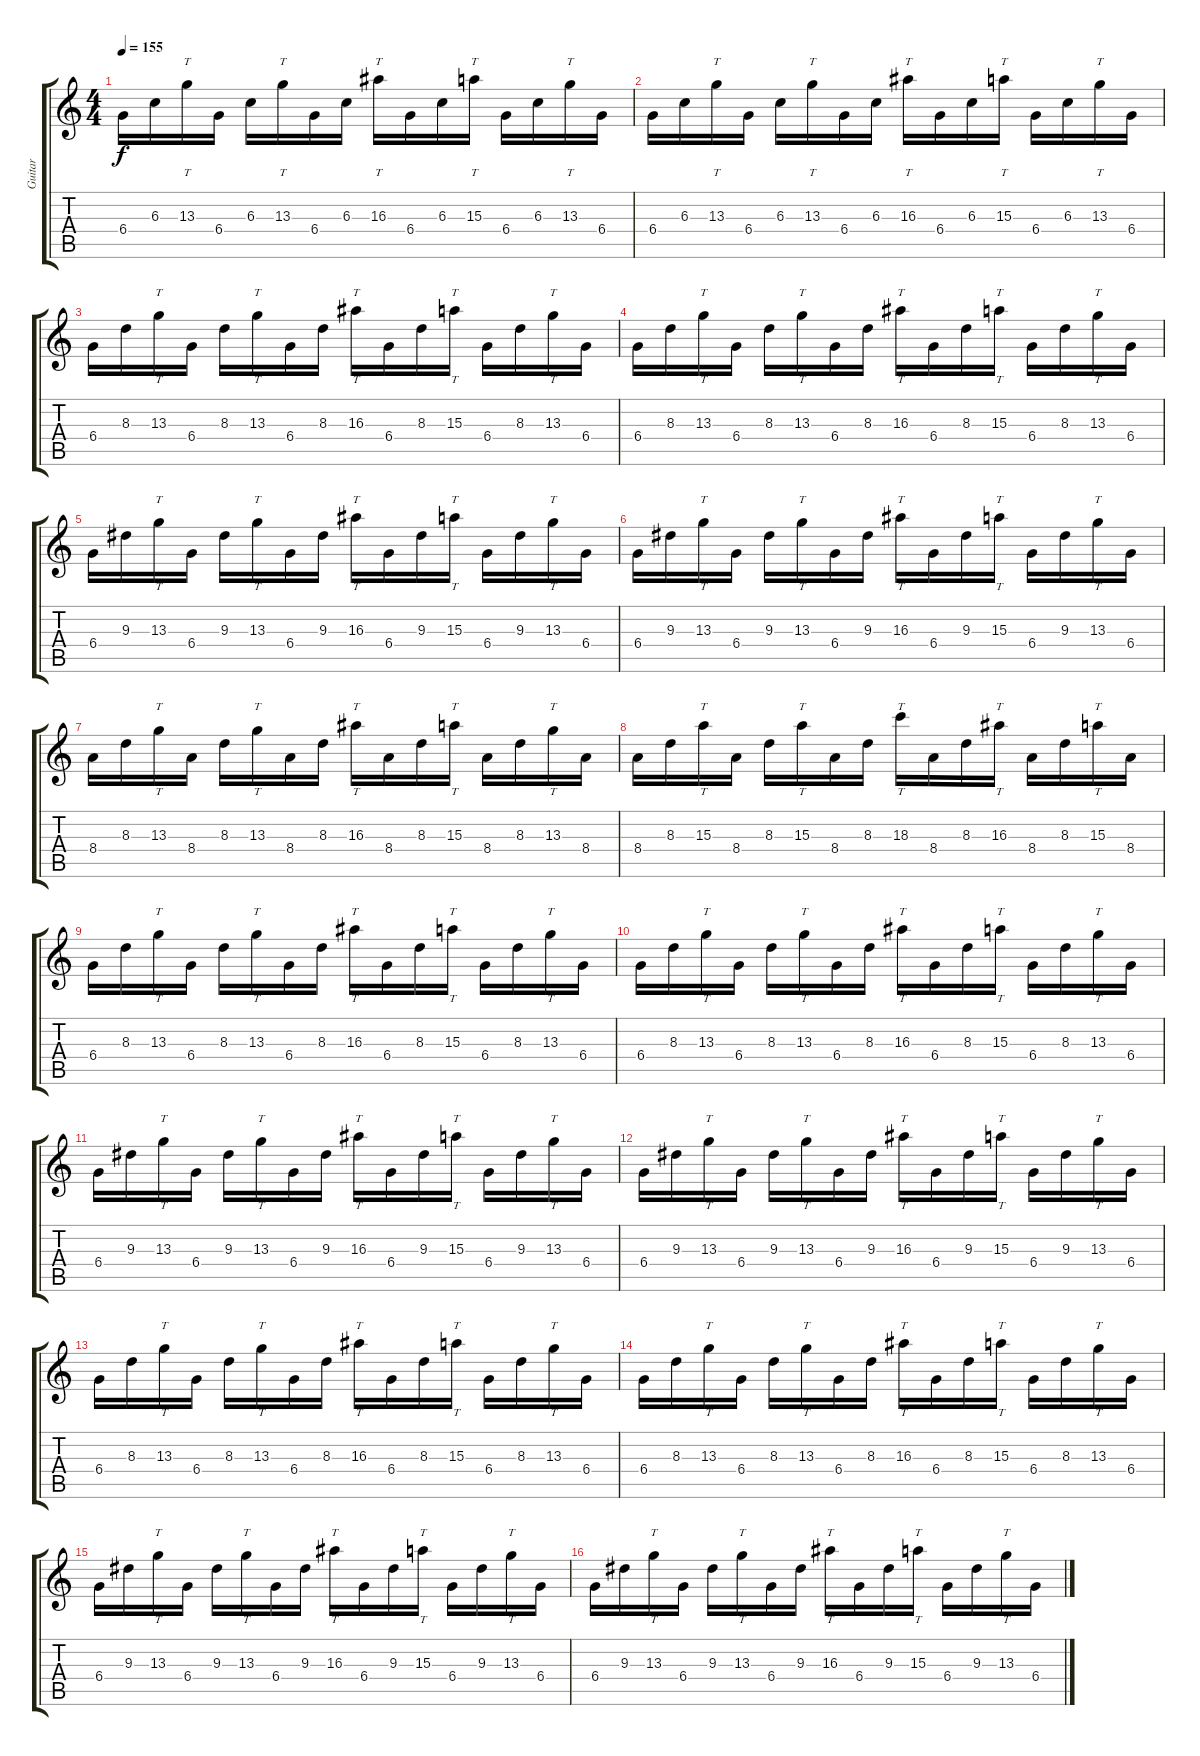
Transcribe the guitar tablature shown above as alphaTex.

\track ("Guitar" "Guitar") {instrument acousticguitarnylon}
\staff {score tabs}
\tuning (Eb4 Bb3 Gb3 Db3 Ab2 Eb2) {hide}
\ts (4 4)
\tempo 155
\clef g2
\ks c
6.4.16{dy f balance 0} 6.3.16 13.3.16{tt} 6.4.16 6.3.16 13.3.16{tt} 6.4.16 6.3.16 16.3.16{tt} 6.4.16 6.3.16 15.3.16{tt} 6.4.16 6.3.16 13.3.16{tt} 6.4.16 |
6.4.16 6.3.16 13.3.16{tt} 6.4.16 6.3.16 13.3.16{tt} 6.4.16 6.3.16 16.3.16{tt} 6.4.16 6.3.16 15.3.16{tt} 6.4.16 6.3.16 13.3.16{tt} 6.4.16 |
6.4.16{balance 16} 8.3.16 13.3.16{tt} 6.4.16 8.3.16 13.3.16{tt} 6.4.16 8.3.16 16.3.16{tt} 6.4.16 8.3.16 15.3.16{tt} 6.4.16 8.3.16 13.3.16{tt} 6.4.16 |
6.4.16 8.3.16 13.3.16{tt} 6.4.16 8.3.16 13.3.16{tt} 6.4.16 8.3.16 16.3.16{tt} 6.4.16 8.3.16 15.3.16{tt} 6.4.16 8.3.16 13.3.16{tt} 6.4.16 |
6.4.16{balance 0} 9.3.16 13.3.16{tt} 6.4.16 9.3.16 13.3.16{tt} 6.4.16 9.3.16 16.3.16{tt} 6.4.16 9.3.16 15.3.16{tt} 6.4.16 9.3.16 13.3.16{tt} 6.4.16 |
6.4.16 9.3.16 13.3.16{tt} 6.4.16 9.3.16 13.3.16{tt} 6.4.16 9.3.16 16.3.16{tt} 6.4.16 9.3.16 15.3.16{tt} 6.4.16 9.3.16 13.3.16{tt} 6.4.16 |
8.4.16{balance 16} 8.3.16 13.3.16{tt} 8.4.16 8.3.16 13.3.16{tt} 8.4.16 8.3.16 16.3.16{tt} 8.4.16 8.3.16 15.3.16{tt} 8.4.16 8.3.16 13.3.16{tt} 8.4.16 |
8.4.16 8.3.16 15.3.16{tt} 8.4.16 8.3.16 15.3.16{tt} 8.4.16 8.3.16 18.3.16{tt} 8.4.16 8.3.16 16.3.16{tt} 8.4.16 8.3.16 15.3.16{tt} 8.4.16 |
6.4.16{balance 0} 8.3.16 13.3.16{tt} 6.4.16 8.3.16 13.3.16{tt} 6.4.16 8.3.16 16.3.16{tt} 6.4.16 8.3.16 15.3.16{tt} 6.4.16 8.3.16 13.3.16{tt} 6.4.16 |
6.4.16 8.3.16 13.3.16{tt} 6.4.16 8.3.16 13.3.16{tt} 6.4.16 8.3.16 16.3.16{tt} 6.4.16 8.3.16 15.3.16{tt} 6.4.16 8.3.16 13.3.16{tt} 6.4.16 |
6.4.16{balance 16} 9.3.16 13.3.16{tt} 6.4.16 9.3.16 13.3.16{tt} 6.4.16 9.3.16 16.3.16{tt} 6.4.16 9.3.16 15.3.16{tt} 6.4.16 9.3.16 13.3.16{tt} 6.4.16 |
6.4.16 9.3.16 13.3.16{tt} 6.4.16 9.3.16 13.3.16{tt} 6.4.16 9.3.16 16.3.16{tt} 6.4.16 9.3.16 15.3.16{tt} 6.4.16 9.3.16 13.3.16{tt} 6.4.16 |
6.4.16{balance 0} 8.3.16 13.3.16{tt} 6.4.16 8.3.16 13.3.16{tt} 6.4.16 8.3.16 16.3.16{tt} 6.4.16 8.3.16 15.3.16{tt} 6.4.16 8.3.16 13.3.16{tt} 6.4.16 |
6.4.16 8.3.16 13.3.16{tt} 6.4.16 8.3.16 13.3.16{tt} 6.4.16 8.3.16 16.3.16{tt} 6.4.16 8.3.16 15.3.16{tt} 6.4.16 8.3.16 13.3.16{tt} 6.4.16 |
6.4.16{balance 16} 9.3.16 13.3.16{tt} 6.4.16 9.3.16 13.3.16{tt} 6.4.16 9.3.16 16.3.16{tt} 6.4.16 9.3.16 15.3.16{tt} 6.4.16 9.3.16 13.3.16{tt} 6.4.16 |
6.4.16 9.3.16 13.3.16{tt} 6.4.16 9.3.16 13.3.16{tt} 6.4.16 9.3.16 16.3.16{tt} 6.4.16 9.3.16 15.3.16{tt} 6.4.16 9.3.16 13.3.16{tt} 6.4.16
